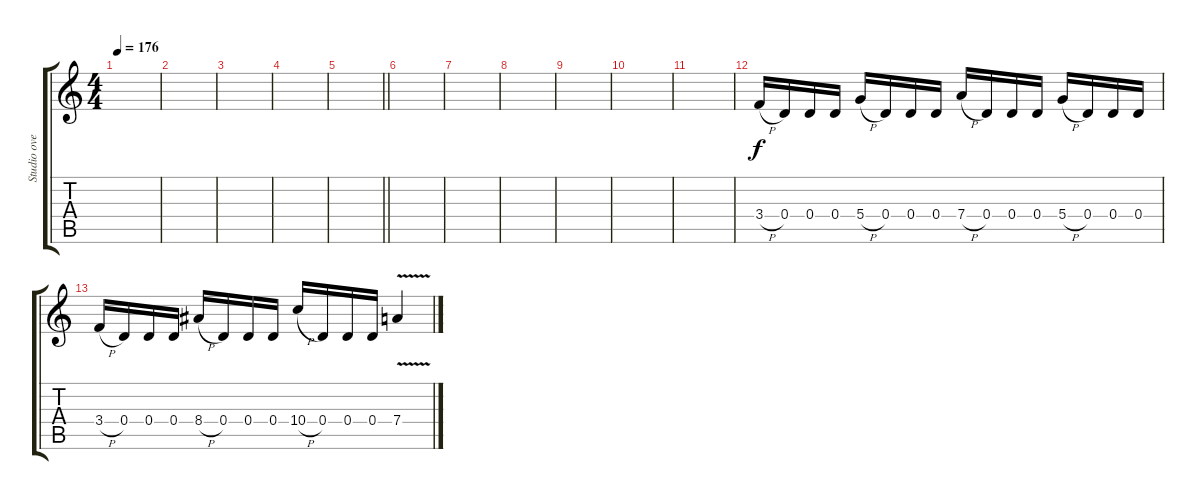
\track ("Studio overdubs" "Studio ove") {instrument distortionguitar}
\staff {score tabs}
\tuning (E4 B3 G3 D3 A2 E2) {hide}
\ts (4 4)
\tempo 176
\clef g2
\ks c
|
|
|
|
\barLineRight lightlight
|
\section ("" "")
|
|
|
|
|
|
3.4{h}.16 0.4.16 0.4.16 0.4.16 5.4{h}.16 0.4.16 0.4.16 0.4.16 7.4{h}.16 0.4.16 0.4.16 0.4.16 5.4{h}.16 0.4.16 0.4.16 0.4.16 |
3.4{h}.16 0.4.16 0.4.16 0.4.16 8.4{h}.16 0.4.16 0.4.16 0.4.16 10.4{h}.16 0.4.16 0.4.16 0.4.16 7.4{v}.4
